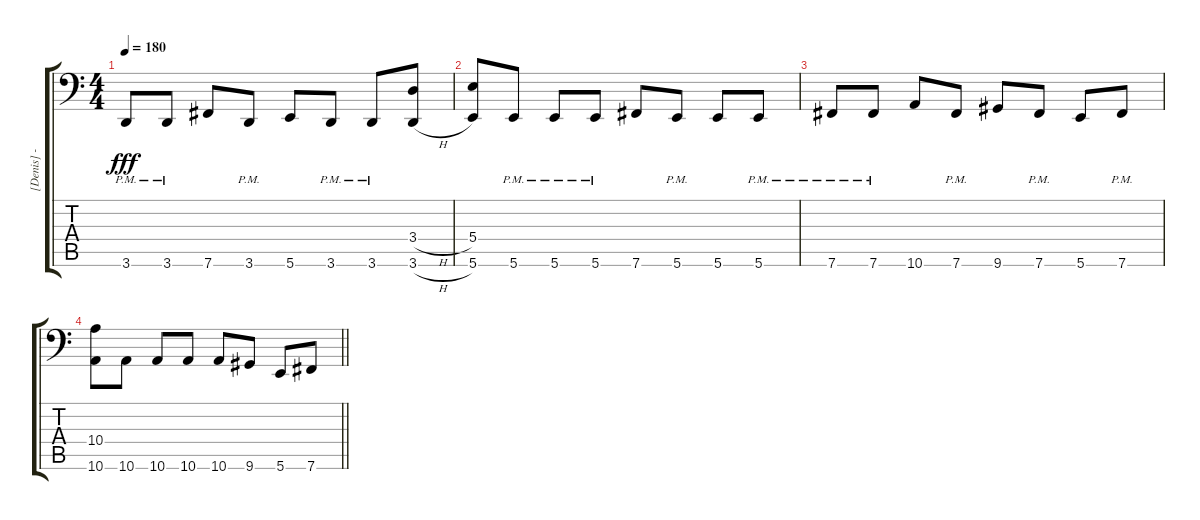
\track ("[Denis] - Bass Guitar" "[Denis] - ") {instrument electricbasspick}
\staff {score tabs}
\tuning (Db3 Ab2 E2 B1 Gb1 B0) {hide}
\ts (4 4)
\tempo 180
\clef f4
\ks c
3.6{pm}.8{dy fff} 3.6{pm}.8 7.6.8 3.6{pm}.8 5.6.8 3.6{pm}.8 3.6{pm}.8 (3.4{h} 3.6{h}).8 |
(5.4 5.6).8 5.6{pm}.8 5.6{pm}.8 5.6{pm}.8 7.6.8 5.6{pm}.8 5.6.8 5.6{pm}.8 |
7.6{pm}.8 7.6{pm}.8 10.6.8 7.6{pm}.8 9.6.8 7.6{pm}.8 5.6.8 7.6{pm}.8 |
\barLineRight lightlight
(10.4 10.6).8 10.6.8 10.6.8 10.6.8 10.6.8 9.6.8 5.6.8 7.6.8
